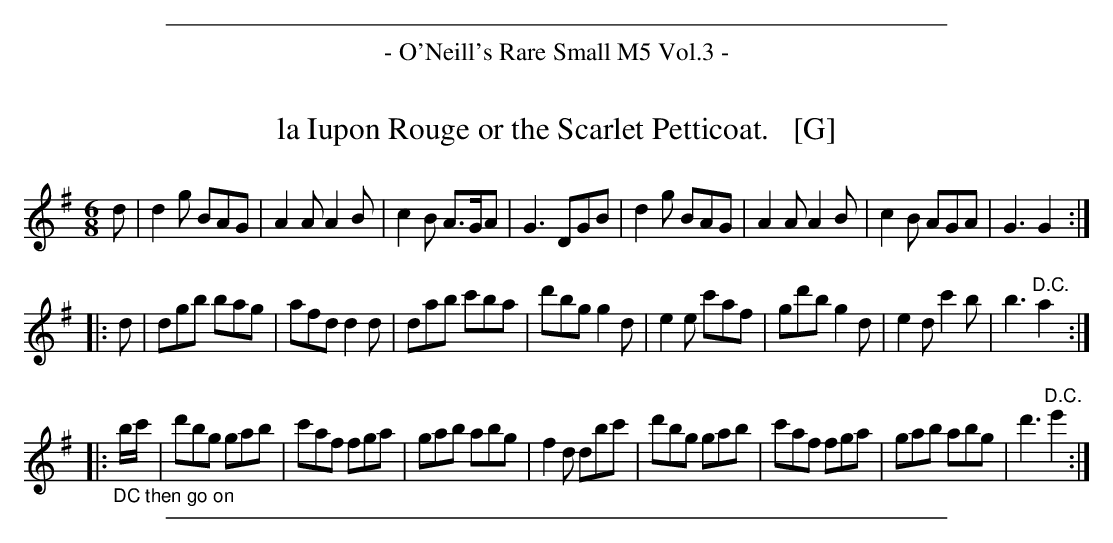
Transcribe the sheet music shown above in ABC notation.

X:1
T: la Iupon Rouge or the Scarlet Petticoat.   [G]
M: 6/8
L: 1/8
K: G
d |\
d2g BAG | A2A A2B | c2B A>GA | G3 DGB |\
d2g BAG | A2A A2B | c2B AGA | G3 G2 ::
d |\
dgb bag | afd d2d | dab c'ba | d'bg g2d |\
e2e c'af | gd'b g2d | e2d c'2b | b3 "D.C."a2 ::
"_DC then go on"\
b/c'/ |\
d'bg gab | c'af fga | gab abg | f2d dbc' |\
d'bg gab | c'af fga | gab abg | d'3 "^D.C."e'2 :|
